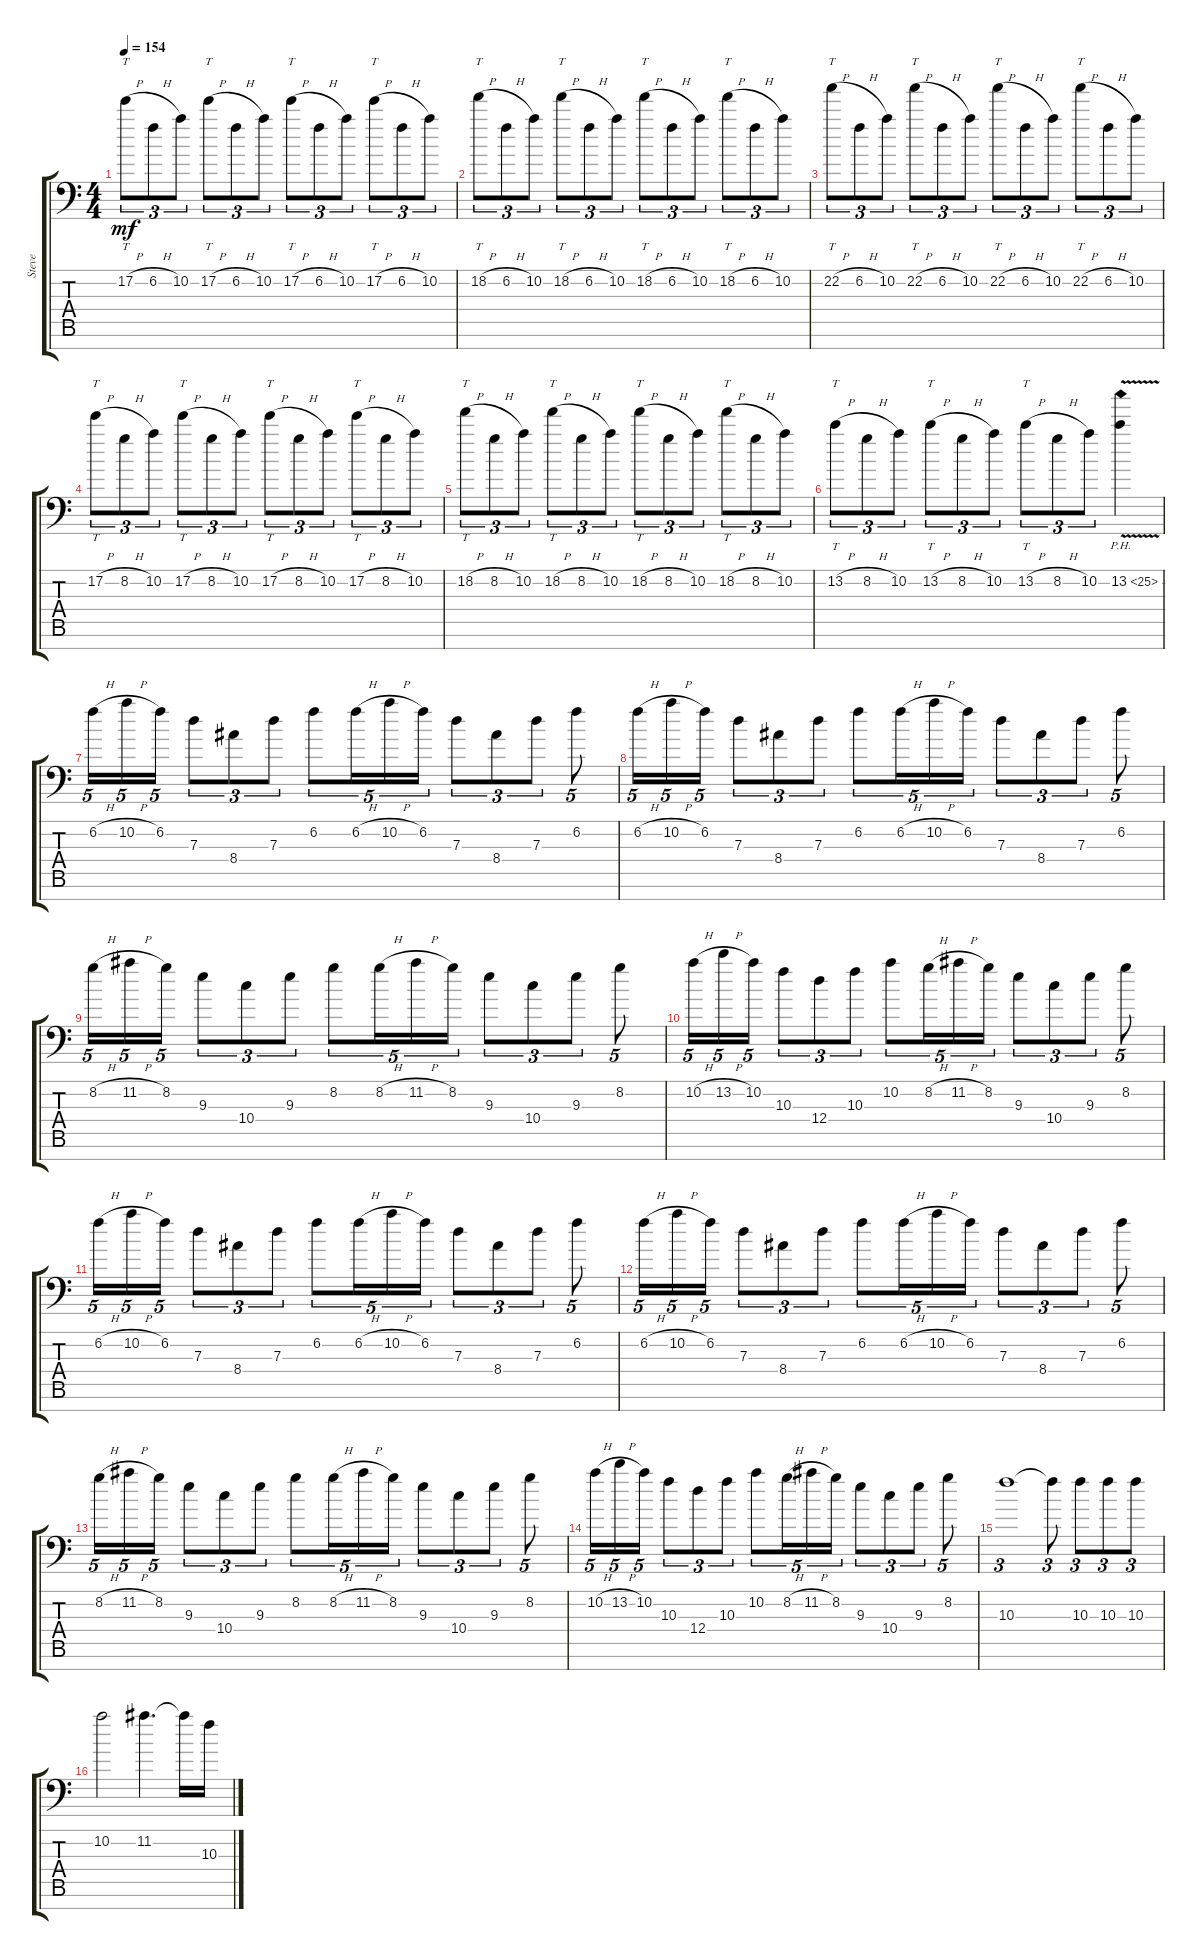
\track ("Steve" "Steve") {instrument distortionguitar}
\staff {score tabs}
\tuning (E4 B3 G3 D3 A2 E2 A1) {hide}
\ts (4 4)
\tempo 154
\clef f4
\ks c
17.2{h}.8{tt tu (3 2) dy mf} 6.2{h}.8{tu (3 2)} 10.2.8{tu (3 2)} 17.2{h}.8{tt tu (3 2)} 6.2{h}.8{tu (3 2)} 10.2.8{tu (3 2)} 17.2{h}.8{tt tu (3 2)} 6.2{h}.8{tu (3 2)} 10.2.8{tu (3 2)} 17.2{h}.8{tt tu (3 2)} 6.2{h}.8{tu (3 2)} 10.2.8{tu (3 2)} |
18.2{h}.8{tt tu (3 2)} 6.2{h}.8{tu (3 2)} 10.2.8{tu (3 2)} 18.2{h}.8{tt tu (3 2)} 6.2{h}.8{tu (3 2)} 10.2.8{tu (3 2)} 18.2{h}.8{tt tu (3 2)} 6.2{h}.8{tu (3 2)} 10.2.8{tu (3 2)} 18.2{h}.8{tt tu (3 2)} 6.2{h}.8{tu (3 2)} 10.2.8{tu (3 2)} |
22.2{h}.8{tt tu (3 2)} 6.2{h}.8{tu (3 2)} 10.2.8{tu (3 2)} 22.2{h}.8{tt tu (3 2)} 6.2{h}.8{tu (3 2)} 10.2.8{tu (3 2)} 22.2{h}.8{tt tu (3 2)} 6.2{h}.8{tu (3 2)} 10.2.8{tu (3 2)} 22.2{h}.8{tt tu (3 2)} 6.2{h}.8{tu (3 2)} 10.2.8{tu (3 2)} |
17.2{h}.8{tt tu (3 2)} 8.2{h}.8{tu (3 2)} 10.2.8{tu (3 2)} 17.2{h}.8{tt tu (3 2)} 8.2{h}.8{tu (3 2)} 10.2.8{tu (3 2)} 17.2{h}.8{tt tu (3 2)} 8.2{h}.8{tu (3 2)} 10.2.8{tu (3 2)} 17.2{h}.8{tt tu (3 2)} 8.2{h}.8{tu (3 2)} 10.2.8{tu (3 2)} |
18.2{h}.8{tt tu (3 2)} 8.2{h}.8{tu (3 2)} 10.2.8{tu (3 2)} 18.2{h}.8{tt tu (3 2)} 8.2{h}.8{tu (3 2)} 10.2.8{tu (3 2)} 18.2{h}.8{tt tu (3 2)} 8.2{h}.8{tu (3 2)} 10.2.8{tu (3 2)} 18.2{h}.8{tt tu (3 2)} 8.2{h}.8{tu (3 2)} 10.2.8{tu (3 2)} |
13.2{h}.8{tt tu (3 2)} 8.2{h}.8{tu (3 2)} 10.2.8{tu (3 2)} 13.2{h}.8{tt tu (3 2)} 8.2{h}.8{tu (3 2)} 10.2.8{tu (3 2)} 13.2{h}.8{tt tu (3 2)} 8.2{h}.8{tu (3 2)} 10.2.8{tu (3 2)} 13.2{ph 12 v}.4 |
6.2{h}.16{tu (5 4)} 10.2{h}.16{tu (5 4)} 6.2.16{tu (5 4)} 7.3.8{tu (3 2)} 8.4.8{tu (3 2)} 7.3.8{tu (3 2)} 6.2.8{tu (5 4)} 6.2{h}.16{tu (5 4)} 10.2{h}.16{tu (5 4)} 6.2.16{tu (5 4)} 7.3.8{tu (3 2)} 8.4.8{tu (3 2)} 7.3.8{tu (3 2)} 6.2.8{tu (5 4)} |
6.2{h}.16{tu (5 4)} 10.2{h}.16{tu (5 4)} 6.2.16{tu (5 4)} 7.3.8{tu (3 2)} 8.4.8{tu (3 2)} 7.3.8{tu (3 2)} 6.2.8{tu (5 4)} 6.2{h}.16{tu (5 4)} 10.2{h}.16{tu (5 4)} 6.2.16{tu (5 4)} 7.3.8{tu (3 2)} 8.4.8{tu (3 2)} 7.3.8{tu (3 2)} 6.2.8{tu (5 4)} |
8.2{h}.16{tu (5 4)} 11.2{h}.16{tu (5 4)} 8.2.16{tu (5 4)} 9.3.8{tu (3 2)} 10.4.8{tu (3 2)} 9.3.8{tu (3 2)} 8.2.8{tu (5 4)} 8.2{h}.16{tu (5 4)} 11.2{h}.16{tu (5 4)} 8.2.16{tu (5 4)} 9.3.8{tu (3 2)} 10.4.8{tu (3 2)} 9.3.8{tu (3 2)} 8.2.8{tu (5 4)} |
10.2{h}.16{tu (5 4)} 13.2{h}.16{tu (5 4)} 10.2.16{tu (5 4)} 10.3.8{tu (3 2)} 12.4.8{tu (3 2)} 10.3.8{tu (3 2)} 10.2.8{tu (5 4)} 8.2{h}.16{tu (5 4)} 11.2{h}.16{tu (5 4)} 8.2.16{tu (5 4)} 9.3.8{tu (3 2)} 10.4.8{tu (3 2)} 9.3.8{tu (3 2)} 8.2.8{tu (5 4)} |
6.2{h}.16{tu (5 4)} 10.2{h}.16{tu (5 4)} 6.2.16{tu (5 4)} 7.3.8{tu (3 2)} 8.4.8{tu (3 2)} 7.3.8{tu (3 2)} 6.2.8{tu (5 4)} 6.2{h}.16{tu (5 4)} 10.2{h}.16{tu (5 4)} 6.2.16{tu (5 4)} 7.3.8{tu (3 2)} 8.4.8{tu (3 2)} 7.3.8{tu (3 2)} 6.2.8{tu (5 4)} |
6.2{h}.16{tu (5 4)} 10.2{h}.16{tu (5 4)} 6.2.16{tu (5 4)} 7.3.8{tu (3 2)} 8.4.8{tu (3 2)} 7.3.8{tu (3 2)} 6.2.8{tu (5 4)} 6.2{h}.16{tu (5 4)} 10.2{h}.16{tu (5 4)} 6.2.16{tu (5 4)} 7.3.8{tu (3 2)} 8.4.8{tu (3 2)} 7.3.8{tu (3 2)} 6.2.8{tu (5 4)} |
8.2{h}.16{tu (5 4)} 11.2{h}.16{tu (5 4)} 8.2.16{tu (5 4)} 9.3.8{tu (3 2)} 10.4.8{tu (3 2)} 9.3.8{tu (3 2)} 8.2.8{tu (5 4)} 8.2{h}.16{tu (5 4)} 11.2{h}.16{tu (5 4)} 8.2.16{tu (5 4)} 9.3.8{tu (3 2)} 10.4.8{tu (3 2)} 9.3.8{tu (3 2)} 8.2.8{tu (5 4)} |
10.2{h}.16{tu (5 4)} 13.2{h}.16{tu (5 4)} 10.2.16{tu (5 4)} 10.3.8{tu (3 2)} 12.4.8{tu (3 2)} 10.3.8{tu (3 2)} 10.2.8{tu (5 4)} 8.2{h}.16{tu (5 4)} 11.2{h}.16{tu (5 4)} 8.2.16{tu (5 4)} 9.3.8{tu (3 2)} 10.4.8{tu (3 2)} 9.3.8{tu (3 2)} 8.2.8{tu (5 4)} |
10.3.1{tu (3 2)} 10.3{t}.8{tu (3 2)} 10.3.8{tu (3 2)} 10.3.8{tu (3 2)} 10.3.8{tu (3 2)} |
10.2.2 11.2.4{d} 11.2{t}.16 10.3.16
